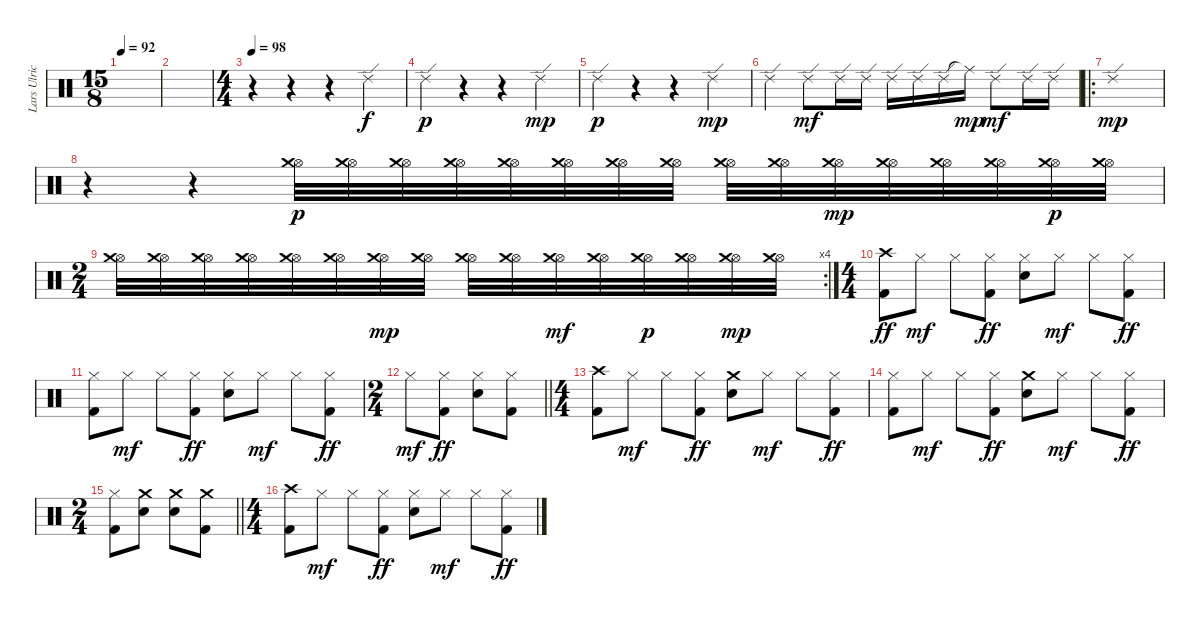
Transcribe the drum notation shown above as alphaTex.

\track ("Lars Ulrich" "Lars Ulric") {instrument percussion}
\staff {score}
\articulation defaults
\ts (15 8)
\tempo 92
\clef neutral
\ks c
|
|
\ts (4 4)
\tempo 98
r.4 r.4 r.4 "Ride (edge) 2".4 |
"Ride (edge) 2".4{dy p} r.4 r.4 "Ride (edge) 2".4{dy mp} |
"Ride (edge) 2".4{dy p} r.4 r.4 "Ride (edge) 2".4{dy mp} |
"Ride (edge) 2".4 "Ride (edge) 2".8{dy mf} "Ride (edge) 2".16 "Ride (edge) 2".16 "Ride (edge) 2".16 "Ride (edge) 2".16 "Ride (edge) 2".16 "Ride (middle)"{t}.16{dy mp} "Ride (edge) 2".8{dy mf} "Ride (edge) 2".16 "Ride (edge) 2".16 |
\ro "Ride (edge) 2".1{dy mp}
|
r.4 r.4 ("Hi-Hat (open)" "Crash medium (hit)").32{dy p} ("Hi-Hat (open)" "Crash medium (hit)").32 ("Hi-Hat (open)" "Crash medium (hit)").32 ("Hi-Hat (open)" "Crash medium (hit)").32 ("Hi-Hat (open)" "Crash medium (hit)").32 ("Hi-Hat (open)" "Crash medium (hit)").32 ("Hi-Hat (open)" "Crash medium (hit)").32 ("Hi-Hat (open)" "Crash medium (hit)").32 ("Hi-Hat (open)" "Crash medium (hit)").32 ("Hi-Hat (open)" "Crash medium (hit)").32 ("Hi-Hat (open)" "Crash medium (hit)").32{dy mp} ("Hi-Hat (open)" "Crash medium (hit)").32 ("Hi-Hat (open)" "Crash medium (hit)").32 ("Hi-Hat (open)" "Crash medium (hit)").32 ("Hi-Hat (open)" "Crash medium (hit)").32{dy p} ("Hi-Hat (open)" "Crash medium (hit)").32 |
\rc 4
\ts (2 4)
("Hi-Hat (open)" "Crash medium (hit)").32 ("Hi-Hat (open)" "Crash medium (hit)").32 ("Hi-Hat (open)" "Crash medium (hit)").32 ("Hi-Hat (open)" "Crash medium (hit)").32 ("Hi-Hat (open)" "Crash medium (hit)").32 ("Hi-Hat (open)" "Crash medium (hit)").32 ("Hi-Hat (open)" "Crash medium (hit)").32{dy mp} ("Hi-Hat (open)" "Crash medium (hit)").32 ("Hi-Hat (open)" "Crash medium (hit)").32 ("Hi-Hat (open)" "Crash medium (hit)").32 ("Hi-Hat (open)" "Crash medium (hit)").32{dy mf} ("Hi-Hat (open)" "Crash medium (hit)").32 ("Hi-Hat (open)" "Crash medium (hit)").32{dy p} ("Hi-Hat (open)" "Crash medium (hit)").32 ("Hi-Hat (open)" "Crash medium (hit)").32{dy mp} ("Hi-Hat (open)" "Crash medium (hit)").32 |
\ts (4 4)
("Crash high (hit)" "Kick (hit) 2").8{dy ff} "Hi-Hat (closed)".8{dy mf} "Hi-Hat (closed)".8 ("Hi-Hat (closed)" "Kick (hit) 2").8{dy ff} ("Hi-Hat (closed)" "Snare (hit) 2").8 "Hi-Hat (closed)".8{dy mf} "Hi-Hat (closed)".8 ("Hi-Hat (closed)" "Kick (hit) 2").8{dy ff} |
("Hi-Hat (closed)" "Kick (hit) 2").8 "Hi-Hat (closed)".8{dy mf} "Hi-Hat (closed)".8 ("Hi-Hat (closed)" "Kick (hit) 2").8{dy ff} ("Hi-Hat (closed)" "Snare (hit) 2").8 "Hi-Hat (closed)".8{dy mf} "Hi-Hat (closed)".8 ("Hi-Hat (closed)" "Kick (hit) 2").8{dy ff} |
\ts (2 4)
\barLineRight lightlight "Hi-Hat (closed)".8{dy mf}
("Hi-Hat (closed)" "Kick (hit) 2").8{dy ff} ("Hi-Hat (closed)" "Snare (hit) 2").8 ("Hi-Hat (closed)" "Kick (hit) 2").8 |
\ts (4 4)
("Crash high (hit)" "Kick (hit) 2").8 "Hi-Hat (closed)".8{dy mf} "Hi-Hat (closed)".8 ("Hi-Hat (closed)" "Kick (hit) 2").8{dy ff} ("Crash medium (hit)" "Snare (hit) 2").8 "Hi-Hat (closed)".8{dy mf} "Hi-Hat (closed)".8 ("Hi-Hat (closed)" "Kick (hit) 2").8{dy ff} |
("Hi-Hat (closed)" "Kick (hit) 2").8 "Hi-Hat (closed)".8{dy mf} "Hi-Hat (closed)".8 ("Hi-Hat (closed)" "Kick (hit) 2").8{dy ff} ("Crash medium (hit)" "Snare (hit) 2").8 "Hi-Hat (closed)".8{dy mf} "Hi-Hat (closed)".8 ("Hi-Hat (closed)" "Kick (hit) 2").8{dy ff} |
\ts (2 4)
\barLineRight lightlight
("Hi-Hat (closed)" "Kick (hit) 2").8 ("Crash medium (hit)" "Snare (hit) 2").8 ("Crash medium (hit)" "Snare (hit) 2").8 ("Crash medium (hit)" "Kick (hit) 2").8 |
\ts (4 4)
("Crash high (hit)" "Kick (hit) 2").8 "Hi-Hat (closed)".8{dy mf} "Hi-Hat (closed)".8 ("Hi-Hat (closed)" "Kick (hit) 2").8{dy ff} ("Hi-Hat (closed)" "Snare (hit) 2").8 "Hi-Hat (closed)".8{dy mf} "Hi-Hat (closed)".8 ("Hi-Hat (closed)" "Kick (hit) 2").8{dy ff}
